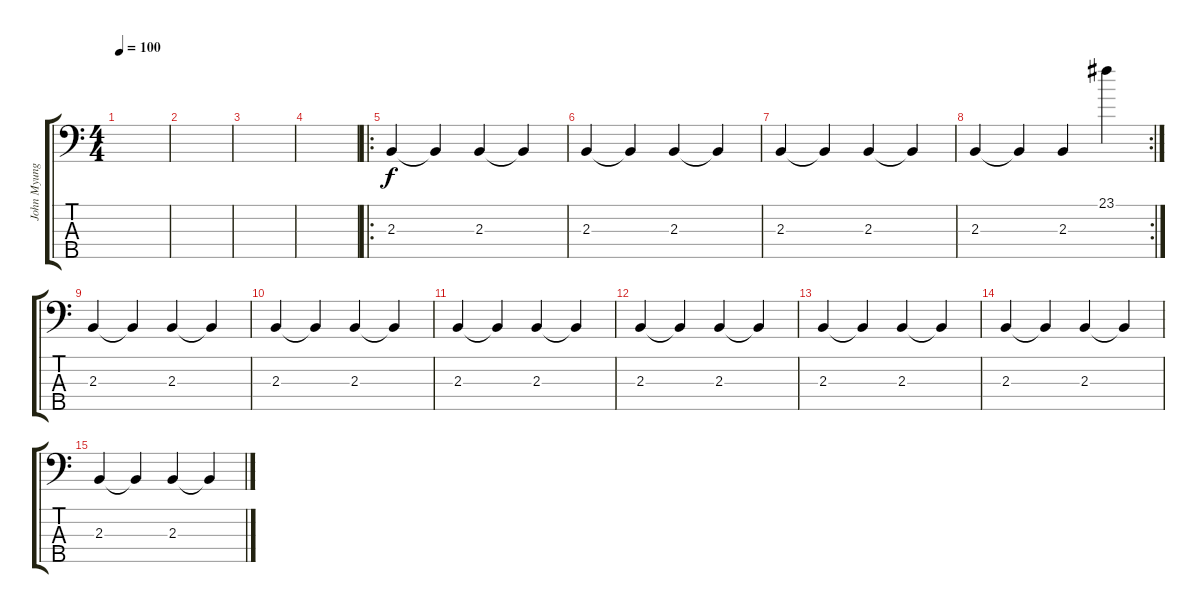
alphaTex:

\track ("John Myung" "John Myung") {instrument electricbassfinger}
\staff {score tabs}
\tuning (G2 D2 A1 E1 B0) {hide}
\ts (4 4)
\tempo 100
\clef f4
\ks c
|
|
|
|
\ro
2.3.4 2.3{t}.4 2.3.4 2.3{t}.4 |
2.3.4 2.3{t}.4 2.3.4 2.3{t}.4 |
2.3.4 2.3{t}.4 2.3.4 2.3{t}.4 |
\rc 2
2.3.4 2.3{t}.4 2.3.4 23.1.4 |
2.3.4 2.3{t}.4 2.3.4 2.3{t}.4 |
2.3.4 2.3{t}.4 2.3.4 2.3{t}.4 |
2.3.4 2.3{t}.4 2.3.4 2.3{t}.4 |
2.3.4 2.3{t}.4 2.3.4 2.3{t}.4 |
2.3.4 2.3{t}.4 2.3.4 2.3{t}.4 |
2.3.4 2.3{t}.4 2.3.4 2.3{t}.4 |
2.3.4 2.3{t}.4 2.3.4 2.3{t}.4
